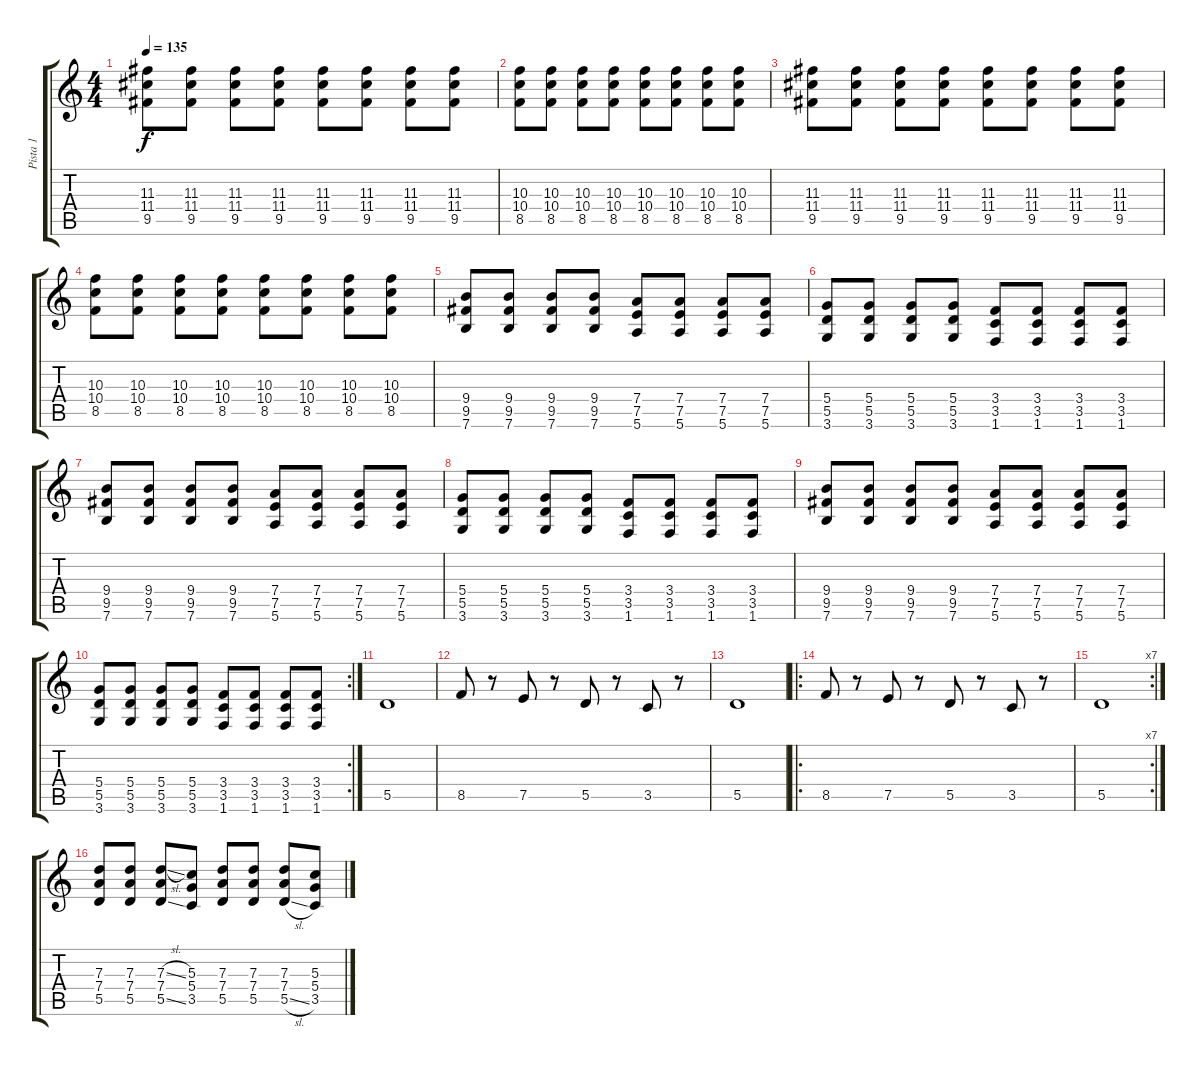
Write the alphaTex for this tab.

\track ("Pista 1" "Pista 1") {instrument distortionguitar}
\staff {score tabs}
\tuning (E4 B3 G3 D3 A2 E2) {hide}
\ts (4 4)
\tempo 135
\clef g2
\ks c
(11.3 11.4 9.5).8{dy f} (11.3 11.4 9.5).8 (11.3 11.4 9.5).8 (11.3 11.4 9.5).8 (11.3 11.4 9.5).8 (11.3 11.4 9.5).8 (11.3 11.4 9.5).8 (11.3 11.4 9.5).8 |
(10.3 10.4 8.5).8 (10.3 10.4 8.5).8 (10.3 10.4 8.5).8 (10.3 10.4 8.5).8 (10.3 10.4 8.5).8 (10.3 10.4 8.5).8 (10.3 10.4 8.5).8 (10.3 10.4 8.5).8 |
(11.3 11.4 9.5).8 (11.3 11.4 9.5).8 (11.3 11.4 9.5).8 (11.3 11.4 9.5).8 (11.3 11.4 9.5).8 (11.3 11.4 9.5).8 (11.3 11.4 9.5).8 (11.3 11.4 9.5).8 |
(10.3 10.4 8.5).8 (10.3 10.4 8.5).8 (10.3 10.4 8.5).8 (10.3 10.4 8.5).8 (10.3 10.4 8.5).8 (10.3 10.4 8.5).8 (10.3 10.4 8.5).8 (10.3 10.4 8.5).8 |
(9.4 9.5 7.6).8 (9.4 9.5 7.6).8 (9.4 9.5 7.6).8 (9.4 9.5 7.6).8 (7.4 7.5 5.6).8 (7.4 7.5 5.6).8 (7.4 7.5 5.6).8 (7.4 7.5 5.6).8 |
(5.4 5.5 3.6).8 (5.4 5.5 3.6).8 (5.4 5.5 3.6).8 (5.4 5.5 3.6).8 (3.4 3.5 1.6).8 (3.4 3.5 1.6).8 (3.4 3.5 1.6).8 (3.4 3.5 1.6).8 |
(9.4 9.5 7.6).8 (9.4 9.5 7.6).8 (9.4 9.5 7.6).8 (9.4 9.5 7.6).8 (7.4 7.5 5.6).8 (7.4 7.5 5.6).8 (7.4 7.5 5.6).8 (7.4 7.5 5.6).8 |
(5.4 5.5 3.6).8 (5.4 5.5 3.6).8 (5.4 5.5 3.6).8 (5.4 5.5 3.6).8 (3.4 3.5 1.6).8 (3.4 3.5 1.6).8 (3.4 3.5 1.6).8 (3.4 3.5 1.6).8 |
(9.4 9.5 7.6).8 (9.4 9.5 7.6).8 (9.4 9.5 7.6).8 (9.4 9.5 7.6).8 (7.4 7.5 5.6).8 (7.4 7.5 5.6).8 (7.4 7.5 5.6).8 (7.4 7.5 5.6).8 |
\rc 2
(5.4 5.5 3.6).8 (5.4 5.5 3.6).8 (5.4 5.5 3.6).8 (5.4 5.5 3.6).8 (3.4 3.5 1.6).8 (3.4 3.5 1.6).8 (3.4 3.5 1.6).8 (3.4 3.5 1.6).8 |
5.5.1 |
8.5.8 r.8 7.5.8 r.8 5.5.8 r.8 3.5.8 r.8 |
5.5.1 |
\ro
8.5.8 r.8 7.5.8 r.8 5.5.8 r.8 3.5.8 r.8 |
\rc 7
5.5.1 |
(7.3 7.4 5.5).8 (7.3 7.4 5.5).8 (7.3{sl} 7.4 5.5{ss}).8 (5.3 5.4 3.5).8 (7.3 7.4 5.5).8 (7.3 7.4 5.5).8 (7.3 7.4 5.5{sl}).8 (5.3 5.4 3.5).8
